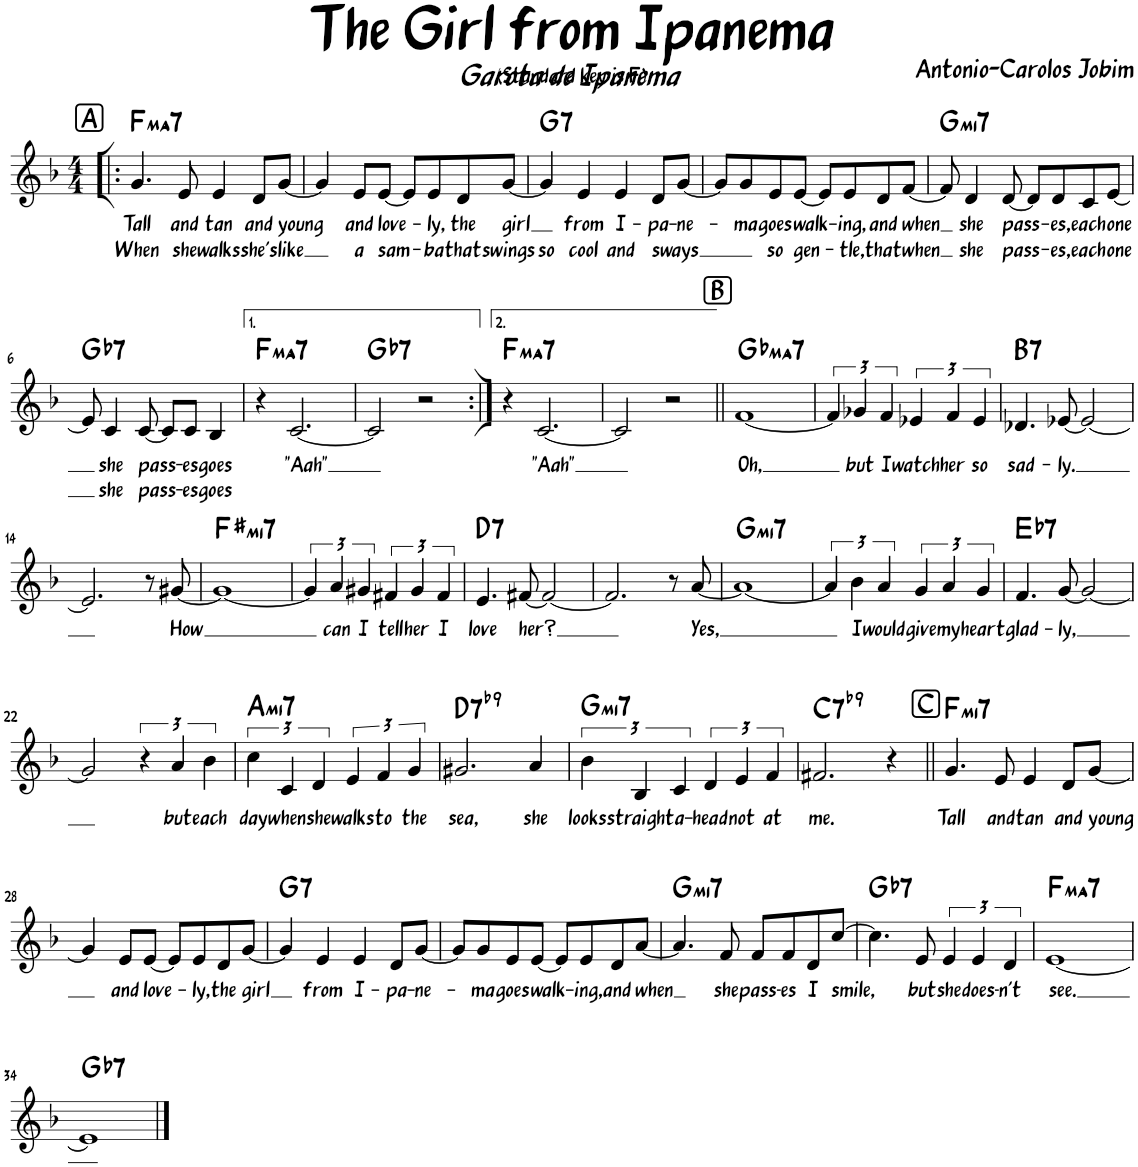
**kern	**text	**text	**harte
*part1	*part1	*part1	*part1
*staff1	*staff1	*staff1	*
*I"Piano	*	*	*
*I'Pno.	*	*	*
*clefG2	*	*	*
*k[b-]	*	*	*
*M4/4	*	*	*
!!LO:REH:place=s1:a:rj:fs=14:t=A
=1!|:	=1!|:	=1!|:	=1!|:
!	!LO:LY:b	!LO:LY:b	!LO:H:kt=ma7
4.g/	Tall	When	F:maj7
!	!LO:LY:b	!LO:LY:b	!
8e/	and	she	.
!	!LO:LY:b	!LO:LY:b	!
4e/	tan	walks	.
!	!LO:LY:b	!LO:LY:b	!
8d/L	and	she's	.
!	!LO:LY:b	!LO:LY:b	!
[8g/J	young	like	.
=2	=2	=2	=2
4g/]	.	.	.
!	!LO:LY:b	!LO:LY:b	!
8e/L	and	a	.
!	!LO:LY:b	!LO:LY:b	!
[8e/J	love-	sam-	.
8e/L]	.	.	.
!	!LO:LY:b	!LO:LY:b	!
8e/	-ly,	-ba	.
!	!LO:LY:b	!LO:LY:b	!
8d/	the	that	.
!	!LO:LY:b	!LO:LY:b	!
[8g/J	girl	swings	.
=3	=3	=3	=3
!	!	!LO:LY:b	!LO:H:kt=7
4g/]	.	so	G:7
!	!LO:LY:b	!LO:LY:b	!
4e/	from	cool	.
!	!LO:LY:b	!LO:LY:b	!
4e/	I-	and	.
!	!LO:LY:b	!LO:LY:b	!
8d/L	-pa-	sways	.
!	!LO:LY:b	!	!
[8g/J	-ne-	.	.
=4	=4	=4	=4
8g/L]	.	.	.
!	!LO:LY:b	!	!
8g/	-ma	.	.
!	!LO:LY:b	!LO:LY:b	!
8e/	goes	so	.
!	!LO:LY:b	!LO:LY:b	!
[8e/J	walk-	gen-	.
8e/L]	.	.	.
!	!LO:LY:b	!LO:LY:b	!
8e/	-ing,	-tle,	.
!	!LO:LY:b	!LO:LY:b	!
8d/	and	that	.
!	!LO:LY:b	!LO:LY:b	!
[8f/J	when	when	.
=5	=5	=5	=5
!	!	!	!LO:H:kt=mi7
8f/]	.	.	G:min7
!	!LO:LY:b	!LO:LY:b	!
4d/	she	she	.
!	!LO:LY:b	!LO:LY:b	!
[8d/	pass-	pass-	.
8d/L]	.	.	.
!	!LO:LY:b	!LO:LY:b	!
8d/	-es,	-es,	.
!	!LO:LY:b	!LO:LY:b	!
8c/	each	each	.
!	!LO:LY:b	!LO:LY:b	!
[8e/J	one	one	.
!!LO:LB:g=z
=6	=6	=6	=6
!	!	!	!LO:H:kt=7
8e/]	.	.	Gb:7
!	!LO:LY:b	!LO:LY:b	!
4c/	she	she	.
!	!LO:LY:b	!LO:LY:b	!
[8c/	pass-	pass-	.
8c/L]	.	.	.
!	!LO:LY:b	!LO:LY:b	!
8c/J	-es	-es	.
!	!LO:LY:b	!LO:LY:b	!
4B-/	goes	goes	.
=7	=7	=7	=7
!	!	!	!LO:H:kt=ma7
4r	.	.	F:maj7
!	!LO:LY:b	!	!
[2.c/	-"Aah"	.	.
=8	=8	=8	=8
!	!	!	!LO:H:kt=7
2c/]	.	.	Gb:7
2r	.	.	.
=9:|!	=9:|!	=9:|!	=9:|!
!	!	!	!LO:H:kt=ma7
4r	.	.	F:maj7
!	!LO:LY:b	!	!
[2.c/	"Aah"	.	.
=10	=10	=10	=10
2c/]	.	.	.
2r	.	.	.
!!LO:REH:place=s1:a:rj:fs=14:t=B
=11||	=11||	=11||	=11||
!	!LO:LY:b	!	!LO:H:kt=ma7
[1f	Oh,	.	Gb:maj7
=12	=12	=12	=12
6f/]	.	.	.
!	!LO:LY:b	!	!
6g-X/	but	.	.
!	!LO:LY:b	!	!
6f/	I	.	.
!	!LO:LY:b	!	!
6e-X/	watch	.	.
!	!LO:LY:b	!	!
6f/	her	.	.
!	!LO:LY:b	!	!
6e-/	so	.	.
=13	=13	=13	=13
!	!LO:LY:b	!	!LO:H:kt=7
4.d-X/	sad-	.	B:7
!	!LO:LY:b	!	!
[8e-X/	-ly.	.	.
2e-/_	.	.	.
!!LO:LB:g=z
=14	=14	=14	=14
2.e-/]	.	.	.
8r	.	.	.
!	!LO:LY:b	!	!
[8g#X/	How	.	.
=15	=15	=15	=15
!	!	!	!LO:H:kt=mi7
1g#_	.	.	F#:min7
=16	=16	=16	=16
6g#/]	.	.	.
!	!LO:LY:b	!	!
6a/	can	.	.
!	!LO:LY:b	!	!
6g#X/	I	.	.
!	!LO:LY:b	!	!
6f#X/	tell	.	.
!	!LO:LY:b	!	!
6g#/	her	.	.
!	!LO:LY:b	!	!
6f#/	I	.	.
=17	=17	=17	=17
!	!LO:LY:b	!	!LO:H:kt=7
4.e/	love	.	D:7
!	!LO:LY:b	!	!
[8f#X/	her?	.	.
2f#/_	.	.	.
=18	=18	=18	=18
2.f#/]	.	.	.
8r	.	.	.
!	!LO:LY:b	!	!
[8a/	Yes,	.	.
=19	=19	=19	=19
!	!	!	!LO:H:kt=mi7
1a_	.	.	G:min7
=20	=20	=20	=20
6a/]	.	.	.
!	!LO:LY:b	!	!
6b-\	I	.	.
!	!LO:LY:b	!	!
6a/	would	.	.
!	!LO:LY:b	!	!
6g/	give	.	.
!	!LO:LY:b	!	!
6a/	my	.	.
!	!LO:LY:b	!	!
6g/	heart	.	.
=21	=21	=21	=21
!	!LO:LY:b	!	!LO:H:kt=7
4.f/	glad-	.	Eb:7
!	!LO:LY:b	!	!
[8g/	-ly,	.	.
2g/_	.	.	.
!!LO:LB:g=z
=22	=22	=22	=22
2g/]	.	.	.
6r	.	.	.
!	!LO:LY:b	!	!
6a/	but	.	.
!	!LO:LY:b	!	!
6b-\	each	.	.
=23	=23	=23	=23
!	!LO:LY:b	!	!LO:H:kt=mi7
6cc\	day	.	A:min7
!	!LO:LY:b	!	!
6c/	when	.	.
!	!LO:LY:b	!	!
6d/	she	.	.
!	!LO:LY:b	!	!
6e/	walks	.	.
!	!LO:LY:b	!	!
6f/	to	.	.
!	!LO:LY:b	!	!
6g/	the	.	.
=24	=24	=24	=24
!	!LO:LY:b	!	!LO:H:kt=7
2.g#X/	sea,	.	D:7(b9)
!	!LO:LY:b	!	!
4a/	she	.	.
=25	=25	=25	=25
!	!LO:LY:b	!	!LO:H:kt=mi7
6b-\	looks	.	G:min7
!	!LO:LY:b	!	!
6B-/	straight	.	.
!	!LO:LY:b	!	!
6c/	a-	.	.
!	!LO:LY:b	!	!
6d/	-head	.	.
!	!LO:LY:b	!	!
6e/	not	.	.
!	!LO:LY:b	!	!
6f/	at	.	.
=26	=26	=26	=26
!	!LO:LY:b	!	!LO:H:kt=7
2.f#X/	me.	.	C:7(b9)
4r	.	.	.
!!LO:REH:place=s1:a:rj:fs=14:t=C
=27||	=27||	=27||	=27||
!	!LO:LY:b	!	!LO:H:kt=mi7
4.g/	Tall	.	F:min7
!	!LO:LY:b	!	!
8e/	and	.	.
!	!LO:LY:b	!	!
4e/	tan	.	.
!	!LO:LY:b	!	!
8d/L	and	.	.
!	!LO:LY:b	!	!
[8g/J	young	.	.
!!LO:LB:g=z
=28	=28	=28	=28
4g/]	.	.	.
!	!LO:LY:b	!	!
8e/L	and	.	.
!	!LO:LY:b	!	!
[8e/J	love-	.	.
8e/L]	.	.	.
!	!LO:LY:b	!	!
8e/	-ly,	.	.
!	!LO:LY:b	!	!
8d/	the	.	.
!	!LO:LY:b	!	!
[8g/J	girl	.	.
=29	=29	=29	=29
!	!	!	!LO:H:kt=7
4g/]	.	.	G:7
!	!LO:LY:b	!	!
4e/	from	.	.
!	!LO:LY:b	!	!
4e/	I-	.	.
!	!LO:LY:b	!	!
8d/L	-pa-	.	.
!	!LO:LY:b	!	!
[8g/J	-ne-	.	.
=30	=30	=30	=30
8g/L]	.	.	.
!	!LO:LY:b	!	!
8g/	-ma	.	.
!	!LO:LY:b	!	!
8e/	goes	.	.
!	!LO:LY:b	!	!
[8e/J	walk-	.	.
8e/L]	.	.	.
!	!LO:LY:b	!	!
8e/	-ing,	.	.
!	!LO:LY:b	!	!
8d/	and	.	.
!	!LO:LY:b	!	!
[8a/J	when	.	.
=31	=31	=31	=31
!	!	!	!LO:H:kt=mi7
4.a/]	.	.	G:min7
!	!LO:LY:b	!	!
8f/	she	.	.
!	!LO:LY:b	!	!
8f/L	pass-	.	.
!	!LO:LY:b	!	!
8f/	-es	.	.
!	!LO:LY:b	!	!
8d/	I	.	.
!	!LO:LY:b	!	!
[8cc/J	smile,	.	.
=32	=32	=32	=32
!	!	!	!LO:H:kt=7
4.cc\]	.	.	Gb:7
!	!LO:LY:b	!	!
8e/	but	.	.
!	!LO:LY:b	!	!
6e/	she	.	.
!	!LO:LY:b	!	!
6e/	does-	.	.
!	!LO:LY:b	!	!
6d/	-n't	.	.
=33	=33	=33	=33
!	!LO:LY:b	!	!LO:H:kt=ma7
[1e	see.	.	F:maj7
!!LO:LB:g=z
=34	=34	=34	=34
!	!	!	!LO:H:kt=7
1e]	.	.	Gb:7
==	==	==	==
*-	*-	*-	*-
